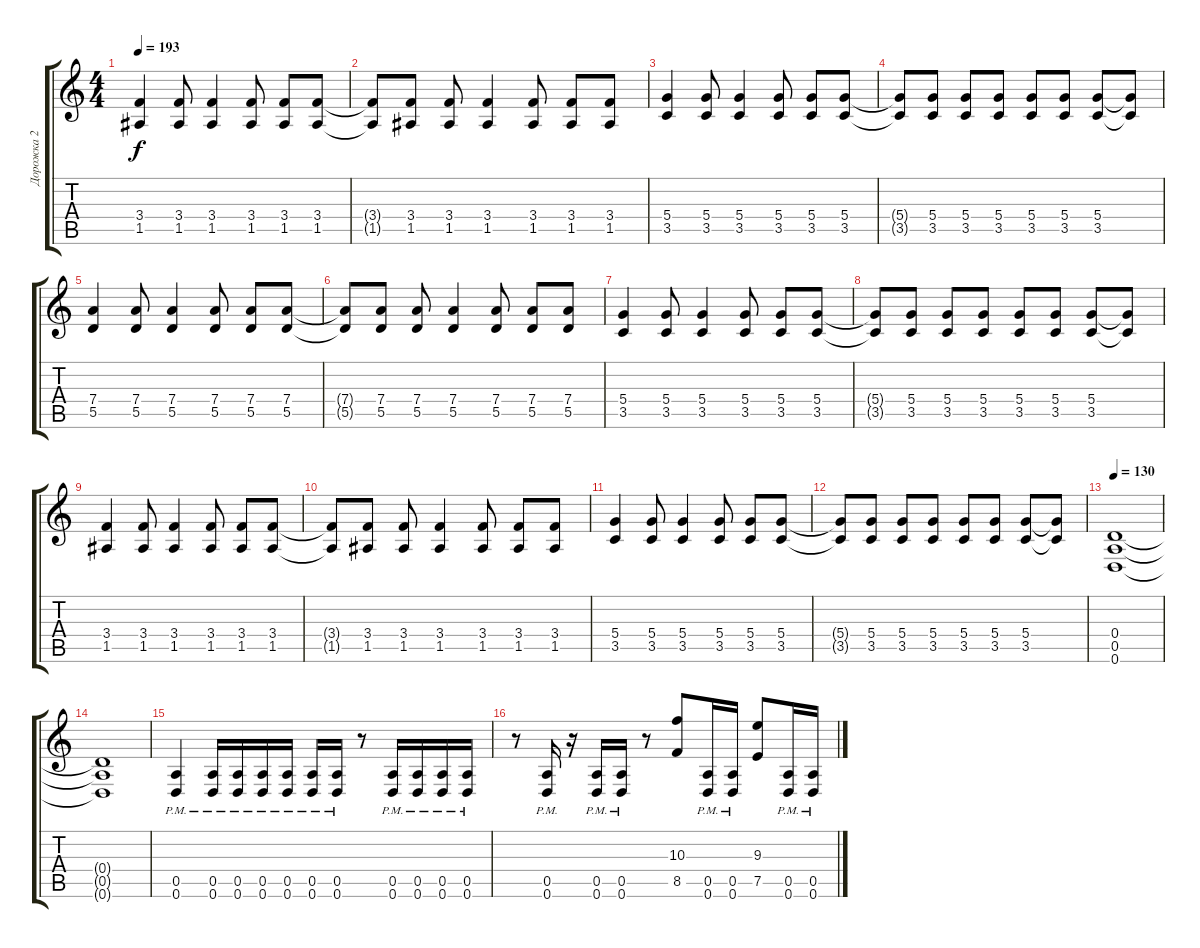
\track ("Дорожка 2" "Дорожка 2") {instrument distortionguitar}
\staff {score tabs}
\tuning (E4 B3 G3 D3 A2 D2) {hide}
\ts (4 4)
\tempo 193
\clef g2
\ks c
(3.4 1.5).4{dy f} (3.4 1.5).8 (3.4 1.5).4 (3.4 1.5).8 (3.4 1.5).8 (3.4 1.5).8 |
(3.4{t} 1.5{t}).8 (3.4 1.5).8 (3.4 1.5).8 (3.4 1.5).4 (3.4 1.5).8 (3.4 1.5).8 (3.4 1.5).8 |
(5.4 3.5).4 (5.4 3.5).8 (5.4 3.5).4 (5.4 3.5).8 (5.4 3.5).8 (5.4 3.5).8 |
(5.4{t} 3.5{t}).8 (5.4 3.5).8 (5.4 3.5).8 (5.4 3.5).8 (5.4 3.5).8 (5.4 3.5).8 (5.4 3.5).8 (5.4{t} 3.5{t}).8 |
(7.4 5.5).4 (7.4 5.5).8 (7.4 5.5).4 (7.4 5.5).8 (7.4 5.5).8 (7.4 5.5).8 |
(7.4{t} 5.5{t}).8 (7.4 5.5).8 (7.4 5.5).8 (7.4 5.5).4 (7.4 5.5).8 (7.4 5.5).8 (7.4 5.5).8 |
(5.4 3.5).4 (5.4 3.5).8 (5.4 3.5).4 (5.4 3.5).8 (5.4 3.5).8 (5.4 3.5).8 |
(5.4{t} 3.5{t}).8 (5.4 3.5).8 (5.4 3.5).8 (5.4 3.5).8 (5.4 3.5).8 (5.4 3.5).8 (5.4 3.5).8 (5.4{t} 3.5{t}).8 |
(3.4 1.5).4 (3.4 1.5).8 (3.4 1.5).4 (3.4 1.5).8 (3.4 1.5).8 (3.4 1.5).8 |
(3.4{t} 1.5{t}).8 (3.4 1.5).8 (3.4 1.5).8 (3.4 1.5).4 (3.4 1.5).8 (3.4 1.5).8 (3.4 1.5).8 |
(5.4 3.5).4 (5.4 3.5).8 (5.4 3.5).4 (5.4 3.5).8 (5.4 3.5).8 (5.4 3.5).8 |
(5.4{t} 3.5{t}).8 (5.4 3.5).8 (5.4 3.5).8 (5.4 3.5).8 (5.4 3.5).8 (5.4 3.5).8 (5.4 3.5).8 (5.4{t} 3.5{t}).8 |
\tempo 130
(0.4 0.5 0.6).1 |
(0.4{t} 0.5{t} 0.6{t}).1 |
(0.5{pm} 0.6{pm}).4 (0.5{pm} 0.6{pm}).16 (0.5{pm} 0.6{pm}).16 (0.5{pm} 0.6{pm}).16 (0.5{pm} 0.6{pm}).16 (0.5{pm} 0.6{pm}).16 (0.5{pm} 0.6{pm}).16 r.8 (0.5{pm} 0.6{pm}).16 (0.5{pm} 0.6{pm}).16 (0.5{pm} 0.6{pm}).16 (0.5{pm} 0.6{pm}).16 |
r.8 (0.5{pm} 0.6{pm}).16 r.16 (0.5{pm} 0.6{pm}).16 (0.5{pm} 0.6{pm}).16 r.8 (10.3 8.5).8 (0.5{pm} 0.6{pm}).16 (0.5{pm} 0.6{pm}).16 (9.3 7.5).8 (0.5{pm} 0.6{pm}).16 (0.5{pm} 0.6{pm}).16
